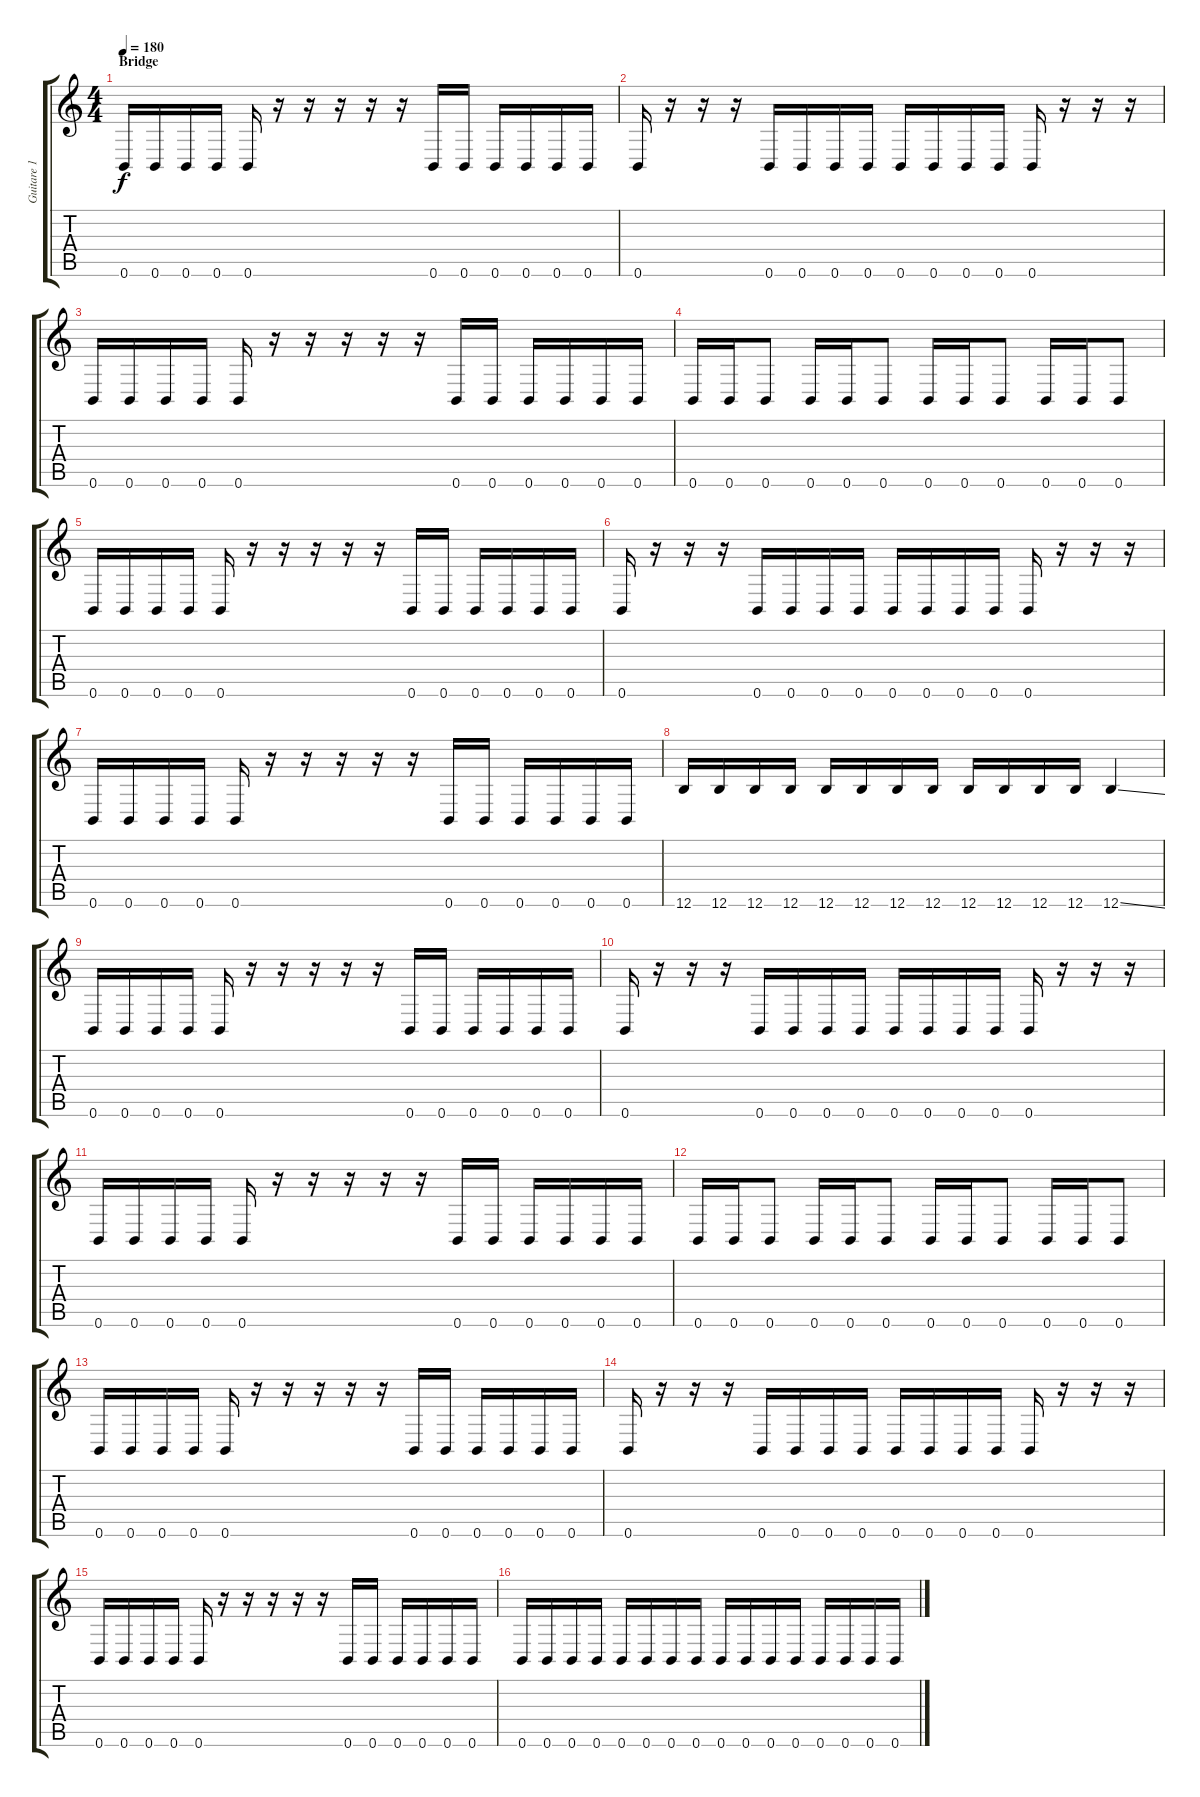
\track ("Guitare 1" "Guitare 1") {instrument distortionguitar}
\staff {score tabs}
\tuning (Db4 Ab3 E3 B2 Gb2 B1) {hide}
\ts (4 4)
\section ("" "Bridge")
\tempo 180
\clef g2
\ks c
0.6.16{dy f} 0.6.16 0.6.16 0.6.16 0.6.16 r.16 r.16 r.16 r.16 r.16 0.6.16 0.6.16 0.6.16 0.6.16 0.6.16 0.6.16 |
0.6.16 r.16 r.16 r.16 0.6.16 0.6.16 0.6.16 0.6.16 0.6.16 0.6.16 0.6.16 0.6.16 0.6.16 r.16 r.16 r.16 |
0.6.16 0.6.16 0.6.16 0.6.16 0.6.16 r.16 r.16 r.16 r.16 r.16 0.6.16 0.6.16 0.6.16 0.6.16 0.6.16 0.6.16 |
0.6.16 0.6.16 0.6.8 0.6.16 0.6.16 0.6.8 0.6.16 0.6.16 0.6.8 0.6.16 0.6.16 0.6.8 |
0.6.16 0.6.16 0.6.16 0.6.16 0.6.16 r.16 r.16 r.16 r.16 r.16 0.6.16 0.6.16 0.6.16 0.6.16 0.6.16 0.6.16 |
0.6.16 r.16 r.16 r.16 0.6.16 0.6.16 0.6.16 0.6.16 0.6.16 0.6.16 0.6.16 0.6.16 0.6.16 r.16 r.16 r.16 |
0.6.16 0.6.16 0.6.16 0.6.16 0.6.16 r.16 r.16 r.16 r.16 r.16 0.6.16 0.6.16 0.6.16 0.6.16 0.6.16 0.6.16 |
12.6.16 12.6.16 12.6.16 12.6.16 12.6.16 12.6.16 12.6.16 12.6.16 12.6.16 12.6.16 12.6.16 12.6.16 12.6{ss}.4 |
0.6.16 0.6.16 0.6.16 0.6.16 0.6.16 r.16 r.16 r.16 r.16 r.16 0.6.16 0.6.16 0.6.16 0.6.16 0.6.16 0.6.16 |
0.6.16 r.16 r.16 r.16 0.6.16 0.6.16 0.6.16 0.6.16 0.6.16 0.6.16 0.6.16 0.6.16 0.6.16 r.16 r.16 r.16 |
0.6.16 0.6.16 0.6.16 0.6.16 0.6.16 r.16 r.16 r.16 r.16 r.16 0.6.16 0.6.16 0.6.16 0.6.16 0.6.16 0.6.16 |
0.6.16 0.6.16 0.6.8 0.6.16 0.6.16 0.6.8 0.6.16 0.6.16 0.6.8 0.6.16 0.6.16 0.6.8 |
0.6.16 0.6.16 0.6.16 0.6.16 0.6.16 r.16 r.16 r.16 r.16 r.16 0.6.16 0.6.16 0.6.16 0.6.16 0.6.16 0.6.16 |
0.6.16 r.16 r.16 r.16 0.6.16 0.6.16 0.6.16 0.6.16 0.6.16 0.6.16 0.6.16 0.6.16 0.6.16 r.16 r.16 r.16 |
0.6.16 0.6.16 0.6.16 0.6.16 0.6.16 r.16 r.16 r.16 r.16 r.16 0.6.16 0.6.16 0.6.16 0.6.16 0.6.16 0.6.16 |
0.6.16 0.6.16 0.6.16 0.6.16 0.6.16 0.6.16 0.6.16 0.6.16 0.6.16 0.6.16 0.6.16 0.6.16 0.6.16 0.6.16 0.6.16 0.6.16
